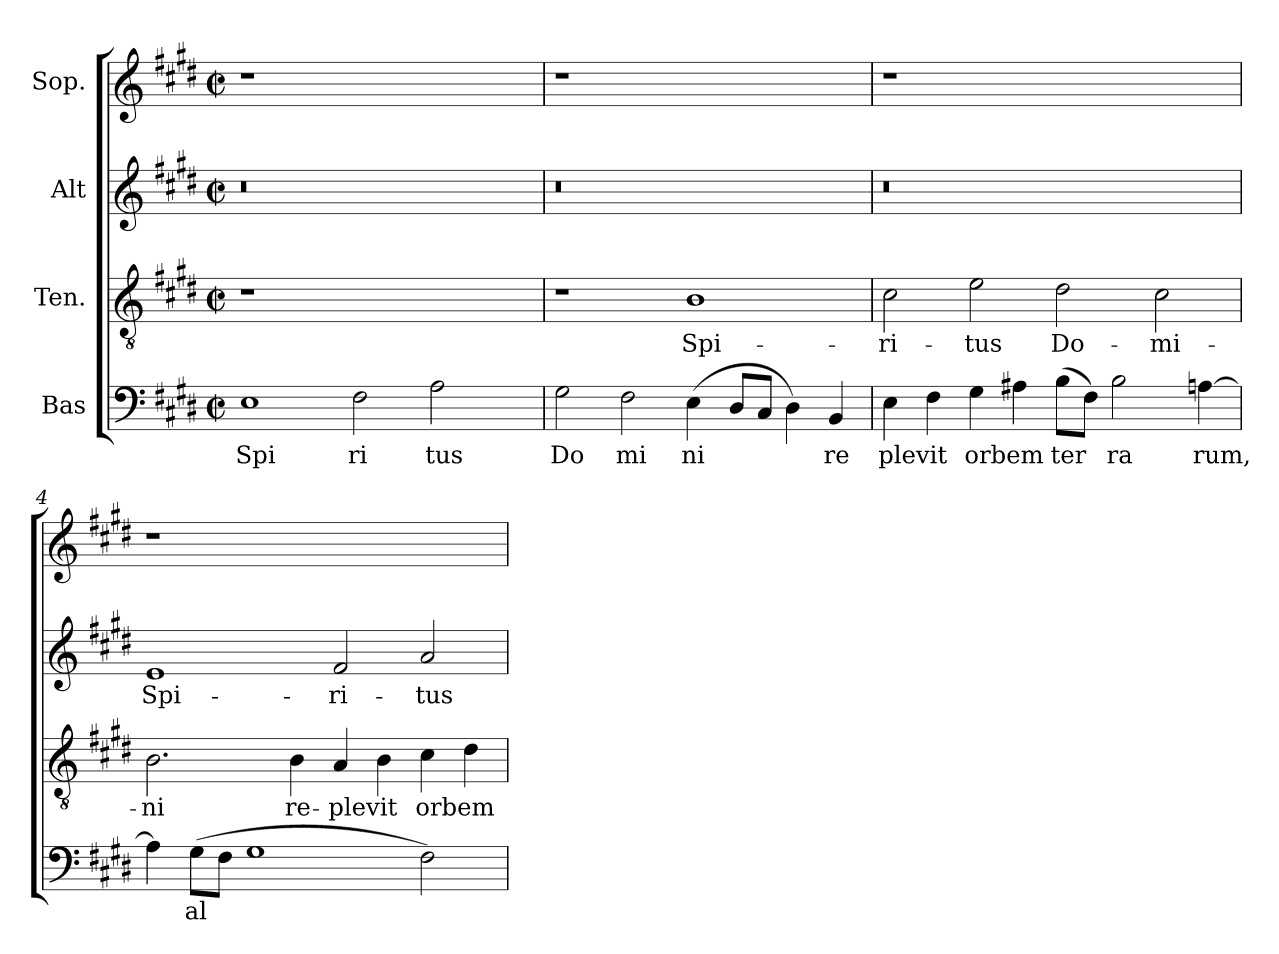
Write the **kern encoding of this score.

**kern	**text	**kern	**text	**kern	**text	**kern
*part4	*part4	*part3	*part3	*part2	*part2	*part1
*staff4	*staff4	*staff3	*staff3	*staff2	*staff2	*staff1
*I"Bas	*	*I"Ten.	*	*I"Alt	*	*I"Sop.
!!LO:PB:g=z
*stria5	*	*stria5	*	*stria5	*	*stria5
*clefF4	*	*clefGv2	*	*clefG2	*	*clefG2
*k[f#c#g#d#]	*	*k[f#c#g#d#]	*	*k[f#c#g#d#]	*	*k[f#c#g#d#]
*E:	*	*E:	*	*E:	*	*E:
*M2/2	*	*M2/2	*	*M2/2	*	*M2/2
*met(c|)	*	*met(c|)	*	*met(c|)	*	*met(c|)
=1	=1	=1	=1	=1	=1	=1
!	!	!	!	!	!	!LO:TX:a:t=Grave (
!	!	!	!	!	!	!LO:TX:a:t=)
!	!LO:LY:b:cj	!	!	!	!	!
*	*	*	*	*	*	*^
1E	Spi	1r	.	0r	.	1r	32.ryy
*	*	*	*	*	*	*MM48	*
.	.	.	.	.	.	.	1ryy
!	!LO:LY:b:cj	!	!	!	!	!	!
2F#\	ri	1ryy	.	.	.	1ryy	.
.	.	.	.	.	.	.	2ryy
!	!LO:LY:b:cj	!	!	!	!	!	!
2A\	tus	.	.	.	.	.	.
.	.	.	.	.	.	.	4ryy
.	.	.	.	.	.	.	8ryy
.	.	.	.	.	.	.	16ryy
.	.	.	.	.	.	.	64ryy
=2	=2	=2	=2	=2	=2	=2	=2
!	!LO:LY:b:cj	!	!	!	!	!	!
*	*	*	*	*	*	*v	*v
2G#\	Do	1r	.	0r	.	1r
!	!LO:LY:b:cj	!	!	!	!	!
2F#\	mi	.	.	.	.	.
!	!LO:LY:b:cj	!	!LO:LY:b:cj	!	!	!
(>4E\	ni	1B	Spi-	.	.	1ryy
!	!LO:LY:b:cj	!	!	!	!	!
8D#/L	.	.	.	.	.	.
!	!LO:LY:b:cj	!	!	!	!	!
8C#/J	.	.	.	.	.	.
!	!LO:LY:b:cj	!	!	!	!	!
4D#\)	.	.	.	.	.	.
!	!LO:LY:b:cj	!	!	!	!	!
4BB/	re	.	.	.	.	.
=3	=3	=3	=3	=3	=3	=3
!	!LO:LY:b:cj	!	!LO:LY:b:cj	!	!	!
4E\	plevit	2c#\	-ri-	0r	.	1r
!	!LO:LY:b:cj	!	!	!	!	!
4F#\	.	.	.	.	.	.
!	!LO:LY:b:cj	!	!LO:LY:b:cj	!	!	!
4G#\	orbem	2e\	-tus	.	.	.
!	!LO:LY:b:cj	!	!	!	!	!
4A#X\	.	.	.	.	.	.
!	!LO:LY:b:cj	!	!LO:LY:b:cj	!	!	!
(>8B\L	ter	2d#\	Do-	.	.	1ryy
!	!LO:LY:b:cj	!	!	!	!	!
8F#\J)	.	.	.	.	.	.
!	!LO:LY:b:cj	!	!	!	!	!
2B\	ra	.	.	.	.	.
!	!	!	!LO:LY:b:cj	!	!	!
.	.	2c#\	-mi-	.	.	.
!	!LO:LY:b:cj	!	!	!	!	!
[>4An\	rum,	.	.	.	.	.
=4	=4	=4	=4	=4	=4	=4
!	!LO:LY:b:cj	!	!LO:LY:b:cj	!	!LO:LY:b:cj	!
4A\]	.	2.B\	-ni	1e	Spi-	1r
!	!LO:LY:b:cj	!	!	!	!	!
(>8G#\L	al	.	.	.	.	.
!	!LO:LY:b:cj	!	!	!	!	!
8F#\J	.	.	.	.	.	.
!	!LO:LY:b:cj	!	!	!	!	!
1G#	.	.	.	.	.	.
!	!	!	!LO:LY:b:cj	!	!	!
.	.	4B\	re-	.	.	.
!	!	!	!LO:LY:b:cj	!	!LO:LY:b:cj	!
.	.	4A/	-plevit	2f#/	-ri-	1ryy
!	!	!	!LO:LY:b:cj	!	!	!
.	.	4B\	.	.	.	.
!	!LO:LY:b:cj	!	!LO:LY:b:cj	!	!LO:LY:b:cj	!
2F#\)	.	4c#\	orbem	2a/	-tus	.
!	!	!	!LO:LY:b:cj	!	!	!
.	.	4d#\	.	.	.	.
=	=	=	=	=	=	=
*-	*-	*-	*-	*-	*-	*-
